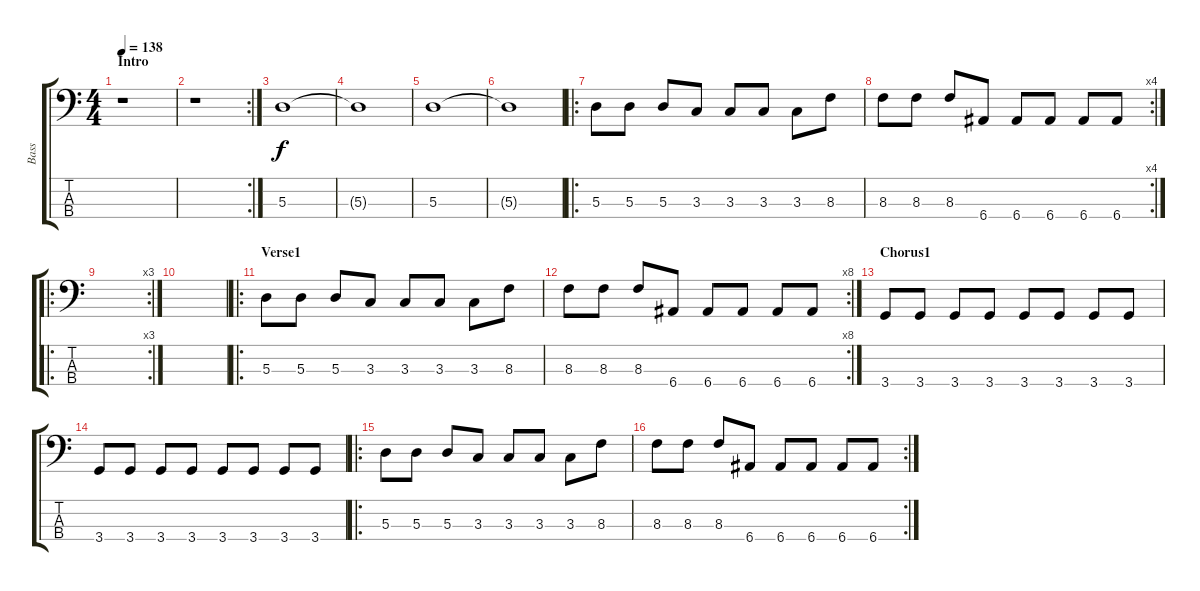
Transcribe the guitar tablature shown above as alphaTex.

\track ("Bass" "Bass") {instrument electricbasspick}
\staff {score tabs}
\tuning (G2 D2 A1 E1) {hide}
\ts (4 4)
\section ("" "Intro")
\tempo 138
\clef f4
\ks c
r.1{dy f instrument electricbasspick} |
\rc 2
r.1 |
5.3.1 |
5.3{t}.1 |
5.3.1 |
5.3{t}.1 |
\ro
5.3.8 5.3.8 5.3.8 3.3.8 3.3.8 3.3.8 3.3.8 8.3.8 |
\rc 4
8.3.8 8.3.8 8.3.8 6.4.8 6.4.8 6.4.8 6.4.8 6.4.8 |
\ro
\rc 3
|
|
\ro
\section ("" "Verse1")
5.3.8 5.3.8 5.3.8 3.3.8 3.3.8 3.3.8 3.3.8 8.3.8 |
\rc 8
8.3.8 8.3.8 8.3.8 6.4.8 6.4.8 6.4.8 6.4.8 6.4.8 |
\section ("" "Chorus1")
3.4.8 3.4.8 3.4.8 3.4.8 3.4.8 3.4.8 3.4.8 3.4.8 |
3.4.8 3.4.8 3.4.8 3.4.8 3.4.8 3.4.8 3.4.8 3.4.8 |
\ro
5.3.8 5.3.8 5.3.8 3.3.8 3.3.8 3.3.8 3.3.8 8.3.8 |
\rc 2
8.3.8 8.3.8 8.3.8 6.4.8 6.4.8 6.4.8 6.4.8 6.4.8
